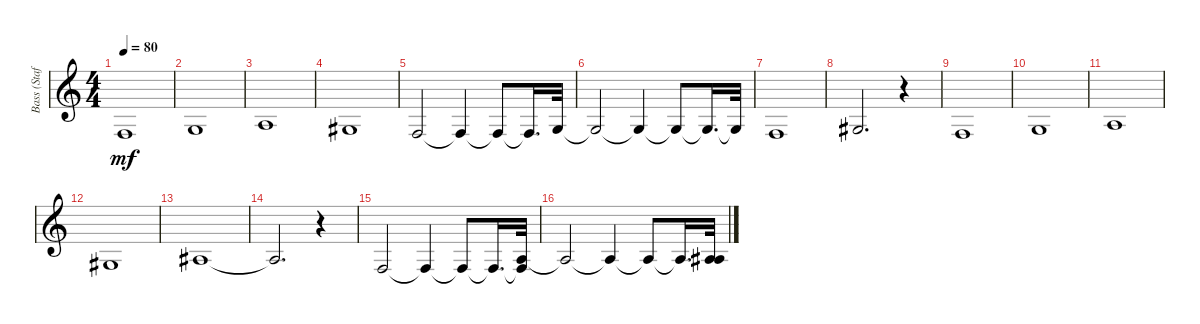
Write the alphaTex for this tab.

\track ("Bass (Staff 1)" "Bass (Staf") {instrument electricbassfinger}
\staff {score}
\tuning (E4 B3 G3 D3 A2 E2 B1) {hide}
\ts (4 4)
\tempo 80
\clef g2
\ks c
1.6.1{dy mf} |
3.6.1 |
0.5.1 |
4.6.1 |
1.6.2 1.6{t}.4 1.6{t}.8 1.6{t}.16{d} 3.6.32 |
3.6{t}.2 3.6{t}.4 3.6{t}.8 3.6{t}.16{d} 3.6{t}.32 |
1.6.1 |
4.6.2{d} r.4 |
1.6.1 |
3.6.1 |
0.5.1 |
4.6.1 |
1.5.1 |
1.5{t}.2{d} r.4 |
1.6.2 1.6{t}.4 1.6{t}.8 1.6{t}.16{d} (0.5 1.6{t}).32 |
0.5{t}.2 0.5{t}.4 0.5{t}.8 0.5{t}.16{d} (0.5{t} 6.6).32
